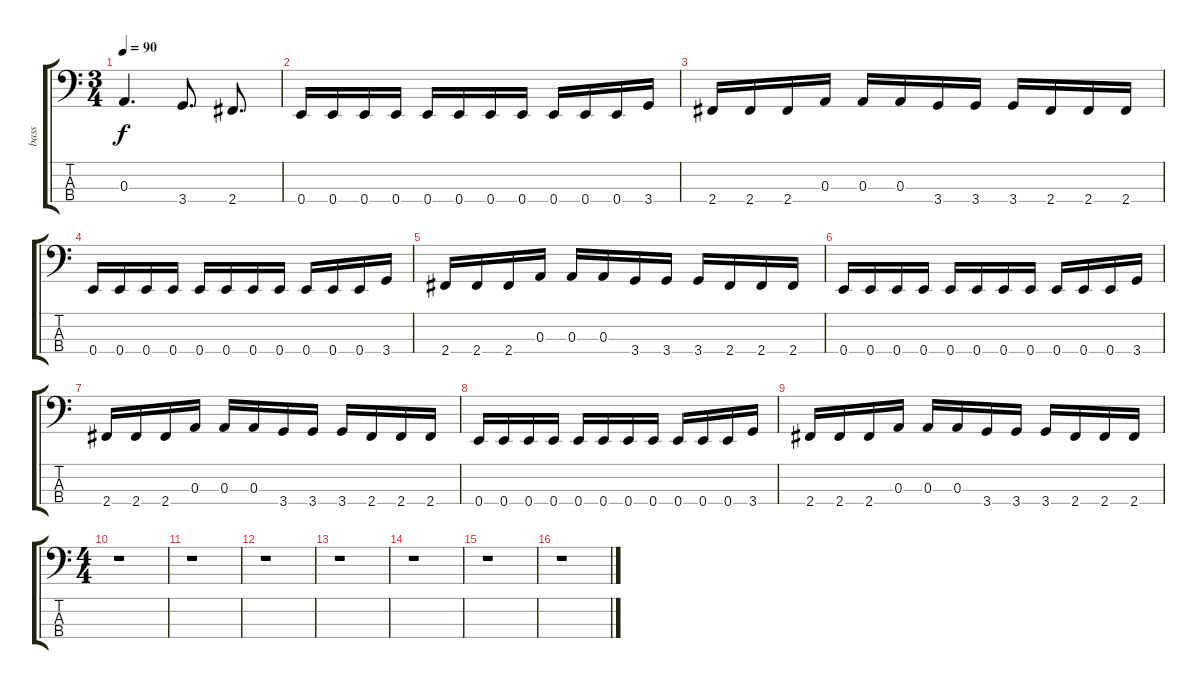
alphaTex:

\track ("bass" "bass") {instrument electricbasspick}
\staff {score tabs}
\tuning (G2 D2 A1 E1) {hide}
\ts (3 4)
\tempo 90
\clef f4
\ks c
0.3.4{d dy f} 3.4.8{d} 2.4.8{d} |
0.4.16 0.4.16 0.4.16 0.4.16 0.4.16 0.4.16 0.4.16 0.4.16 0.4.16 0.4.16 0.4.16 3.4.16 |
2.4.16 2.4.16 2.4.16 0.3.16 0.3.16 0.3.16 3.4.16 3.4.16 3.4.16 2.4.16 2.4.16 2.4.16 |
0.4.16 0.4.16 0.4.16 0.4.16 0.4.16 0.4.16 0.4.16 0.4.16 0.4.16 0.4.16 0.4.16 3.4.16 |
2.4.16 2.4.16 2.4.16 0.3.16 0.3.16 0.3.16 3.4.16 3.4.16 3.4.16 2.4.16 2.4.16 2.4.16 |
0.4.16 0.4.16 0.4.16 0.4.16 0.4.16 0.4.16 0.4.16 0.4.16 0.4.16 0.4.16 0.4.16 3.4.16 |
2.4.16 2.4.16 2.4.16 0.3.16 0.3.16 0.3.16 3.4.16 3.4.16 3.4.16 2.4.16 2.4.16 2.4.16 |
0.4.16 0.4.16 0.4.16 0.4.16 0.4.16 0.4.16 0.4.16 0.4.16 0.4.16 0.4.16 0.4.16 3.4.16 |
2.4.16 2.4.16 2.4.16 0.3.16 0.3.16 0.3.16 3.4.16 3.4.16 3.4.16 2.4.16 2.4.16 2.4.16 |
\ts (4 4)
r.1 |
r.1 |
r.1 |
r.1 |
r.1 |
r.1 |
r.1
